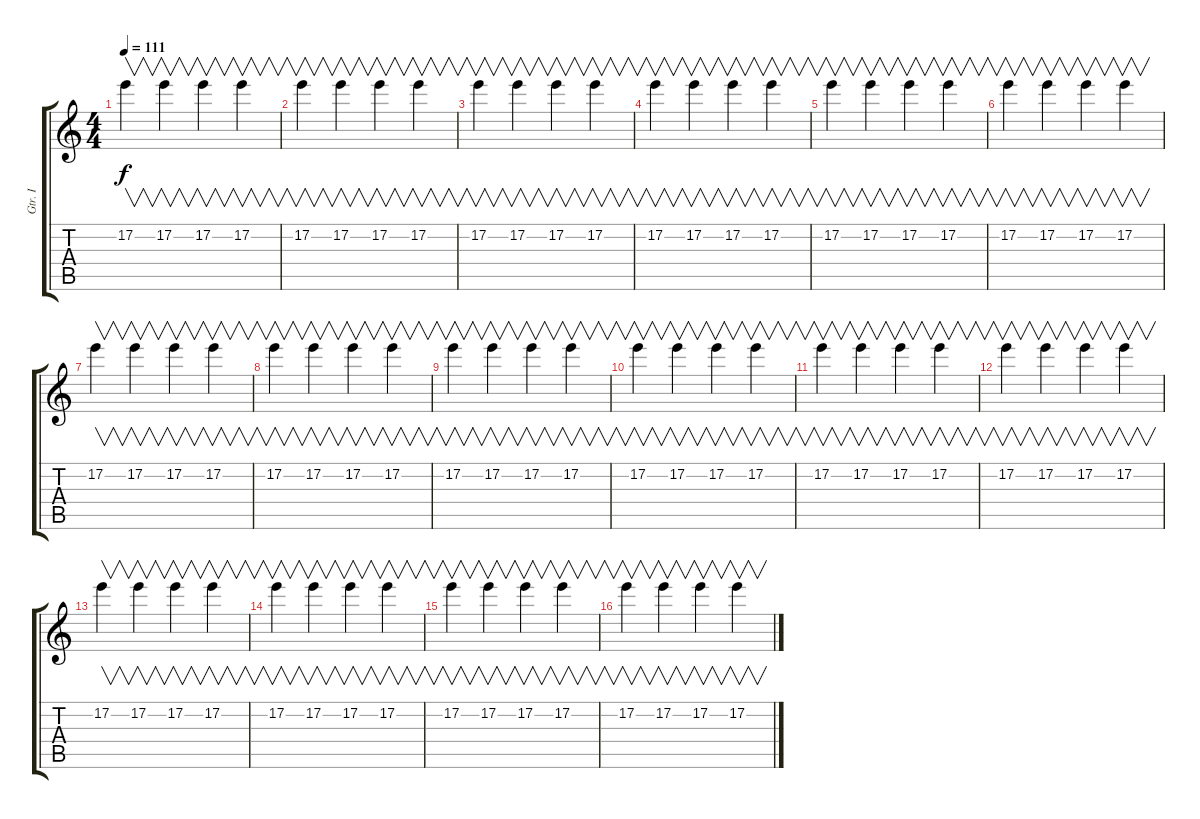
\track ("Gtr. I" "Gtr. I") {instrument distortionguitar}
\staff {score tabs}
\tuning (E4 B3 G3 D3 A2 E2) {hide}
\ts (4 4)
\tempo 111
\clef g2
\ks c
17.2.4{v dy f} 17.2.4{v} 17.2.4{v} 17.2.4{v} |
17.2.4{v} 17.2.4{v} 17.2.4{v} 17.2.4{v} |
17.2.4{v} 17.2.4{v} 17.2.4{v} 17.2.4{v} |
17.2.4{v} 17.2.4{v} 17.2.4{v} 17.2.4{v} |
17.2.4{v} 17.2.4{v} 17.2.4{v} 17.2.4{v} |
17.2.4{v} 17.2.4{v} 17.2.4{v} 17.2.4{v} |
17.2.4{v} 17.2.4{v} 17.2.4{v} 17.2.4{v} |
17.2.4{v} 17.2.4{v} 17.2.4{v} 17.2.4{v} |
17.2.4{v} 17.2.4{v} 17.2.4{v} 17.2.4{v} |
17.2.4{v} 17.2.4{v} 17.2.4{v} 17.2.4{v} |
17.2.4{v} 17.2.4{v} 17.2.4{v} 17.2.4{v} |
17.2.4{v} 17.2.4{v} 17.2.4{v} 17.2.4{v} |
17.2.4{v} 17.2.4{v} 17.2.4{v} 17.2.4{v} |
17.2.4{v} 17.2.4{v} 17.2.4{v} 17.2.4{v} |
17.2.4{v} 17.2.4{v} 17.2.4{v} 17.2.4{v} |
17.2.4{v} 17.2.4{v} 17.2.4{v} 17.2.4{v}
